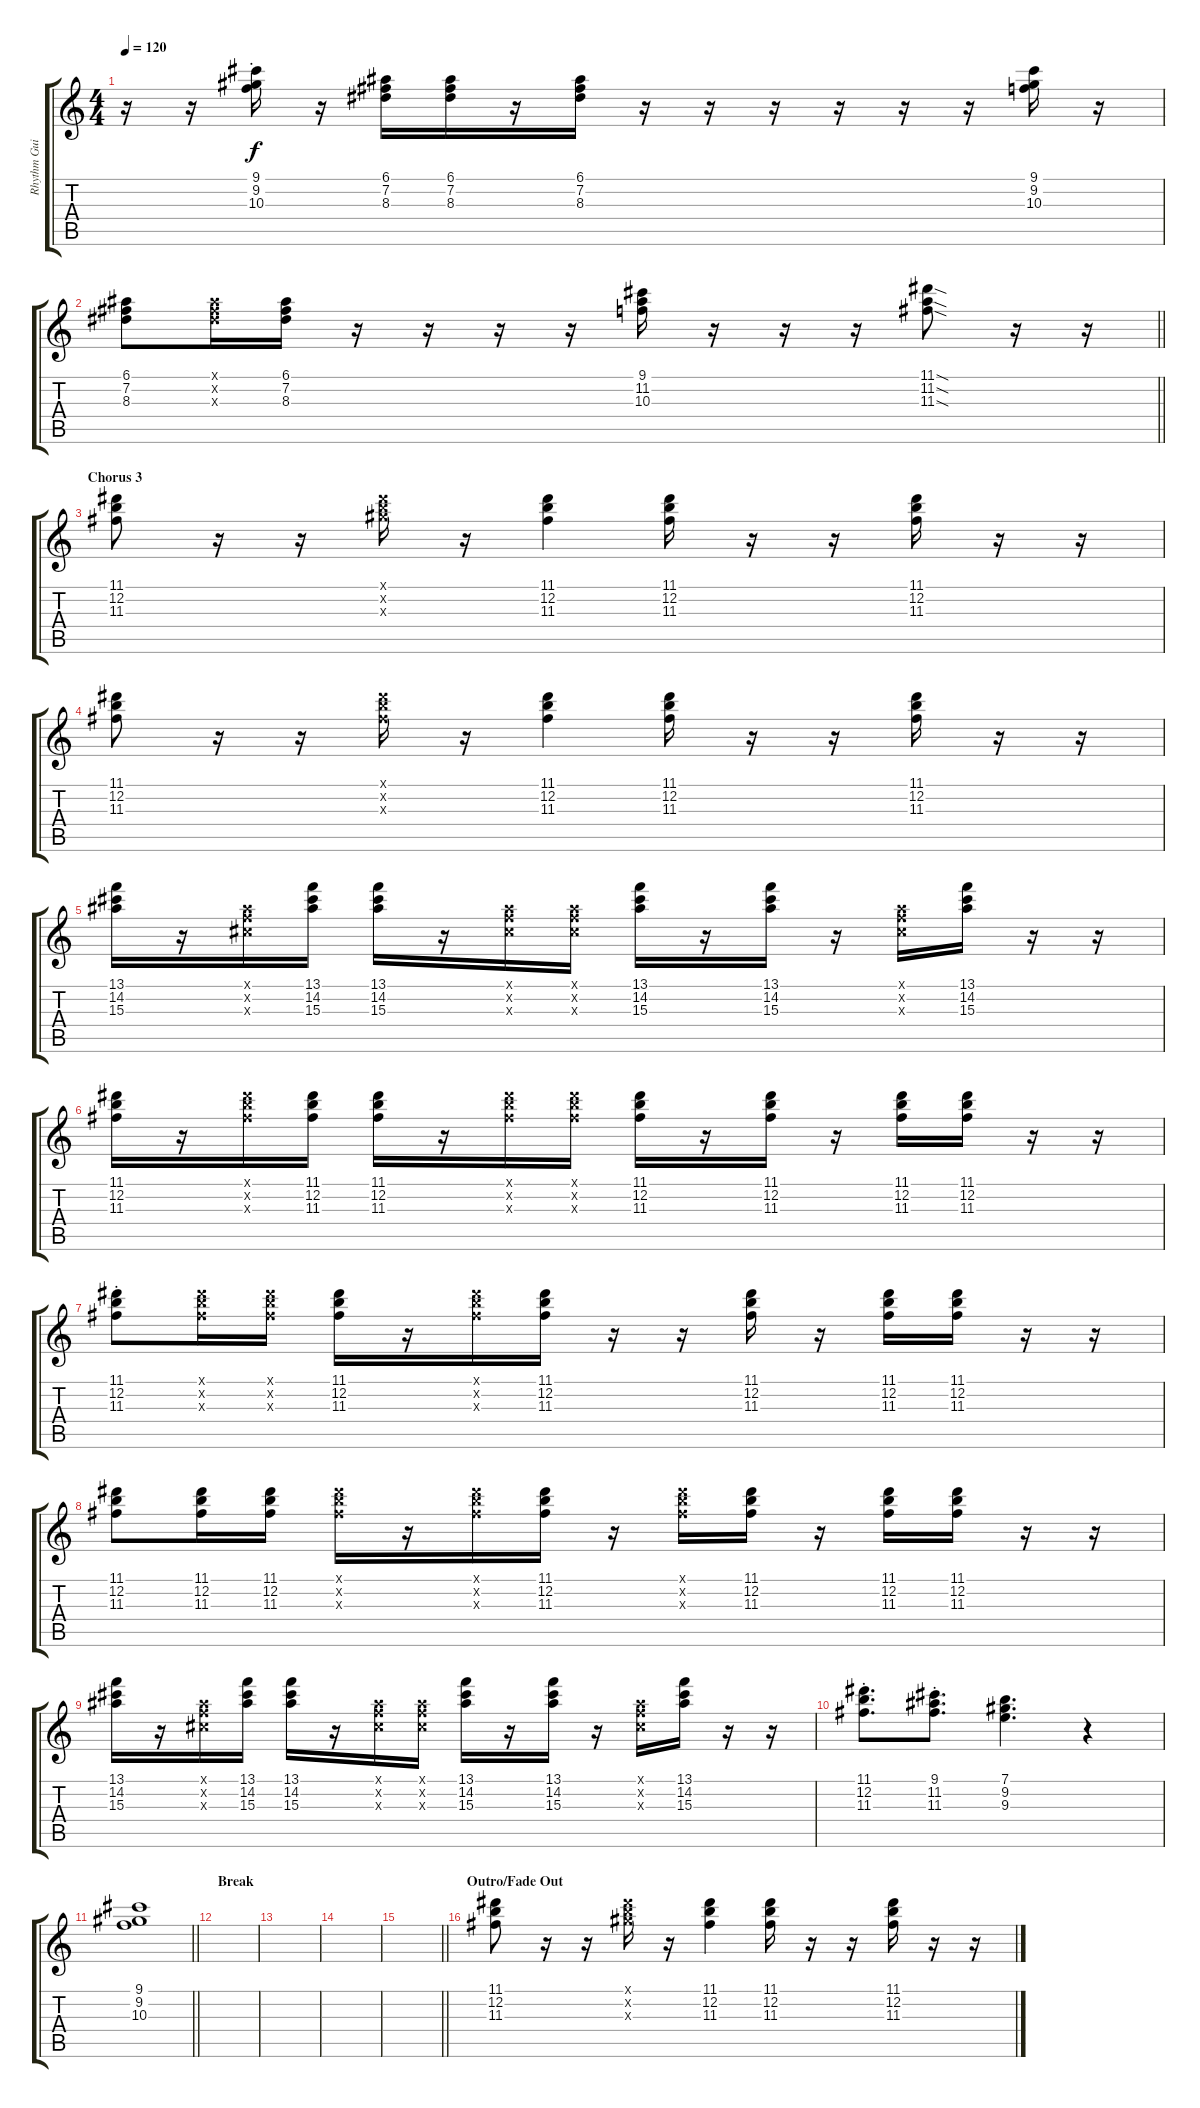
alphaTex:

\track ("Rhythm Guitar" "Rhythm Gui") {instrument acousticguitarsteel}
\staff {score tabs}
\tuning (E4 B3 G3 D3 A2 E2) {hide}
\ts (4 4)
\tempo 120
\clef g2
\ks c
r.16{dy f} r.16 (9.1{st} 9.2{st} 10.3{st}).16 r.16 (6.1 7.2 8.3).16 (6.1 7.2 8.3).16 r.16 (6.1 7.2 8.3).16 r.16 r.16 r.16 r.16 r.16 r.16 (9.1 9.2 10.3).16 r.16 |
\barLineRight lightlight
(6.1 7.2 8.3).8 (6.1{x} 7.2{x} 8.3{x}).16 (6.1 7.2 8.3).16 r.16 r.16 r.16 r.16 (9.1 11.2 10.3).16 r.16 r.16 r.16 (11.1{sod} 11.2{sod} 11.3{sod}).8 r.16 r.16 |
\section ("" "Chorus 3")
(11.1 12.2 11.3).8 r.16 r.16 (11.1{x} 12.2{x} 13.3{x}).16 r.16 (11.1 12.2 11.3).4 (11.1 12.2 11.3).16 r.16 r.16 (11.1 12.2 11.3).16 r.16 r.16 |
(11.1 12.2 11.3).8 r.16 r.16 (11.1{x} 12.2{x} 11.3{x}).16 r.16 (11.1 12.2 11.3).4 (11.1 12.2 11.3).16 r.16 r.16 (11.1 12.2 11.3).16 r.16 r.16 |
(13.1 14.2 15.3).16 r.16 (6.1{x} 6.2{x} 6.3{x}).16 (13.1 14.2 15.3).16 (13.1 14.2 15.3).16 r.16 (6.1{x} 6.2{x} 6.3{x}).16 (6.1{x} 6.2{x} 6.3{x}).16 (13.1 14.2 15.3).16 r.16 (13.1 14.2 15.3).16 r.16 (6.1{x} 6.2{x} 6.3{x}).16 (13.1 14.2 15.3).16 r.16 r.16 |
(11.1 12.2 11.3).16 r.16 (11.1{x} 12.2{x} 11.3{x}).16 (11.1 12.2 11.3).16 (11.1 12.2 11.3).16 r.16 (11.1{x} 12.2{x} 11.3{x}).16 (11.1{x} 12.2{x} 11.3{x}).16 (11.1 12.2 11.3).16 r.16 (11.1 12.2 11.3).16 r.16 (11.1 12.2 11.3).16 (11.1 12.2 11.3).16 r.16 r.16 |
(11.1{st} 12.2{st} 11.3{st}).8 (11.1{x} 12.2{x} 11.3{x}).16 (11.1{x} 12.2{x} 11.3{x}).16 (11.1 12.2 11.3).16 r.16 (11.1{x} 12.2{x} 11.3{x}).16 (11.1 12.2 11.3).16 r.16 r.16 (11.1 12.2 11.3).16 r.16 (11.1 12.2 11.3).16 (11.1 12.2 11.3).16 r.16 r.16 |
(11.1 12.2 11.3).8 (11.1 12.2 11.3).16 (11.1 12.2 11.3).16 (11.1{x} 12.2{x} 11.3{x}).16 r.16 (11.1{x} 12.2{x} 11.3{x}).16 (11.1 12.2 11.3).16 r.16 (11.1{x} 12.2{x} 11.3{x}).16 (11.1 12.2 11.3).16 r.16 (11.1 12.2 11.3).16 (11.1 12.2 11.3).16 r.16 r.16 |
(13.1 14.2 15.3).16 r.16 (6.1{x} 6.2{x} 6.3{x}).16 (13.1 14.2 15.3).16 (13.1 14.2 15.3).16 r.16 (6.1{x} 6.2{x} 6.3{x}).16 (6.1{x} 6.2{x} 6.3{x}).16 (13.1 14.2 15.3).16 r.16 (13.1 14.2 15.3).16 r.16 (6.1{x} 6.2{x} 6.3{x}).16 (13.1 14.2 15.3).16 r.16 r.16 |
(11.1{st} 12.2{st} 11.3{st}).8{d} (9.1{st} 11.2{st} 11.3{st}).8{d} (7.1 9.2 9.3).4{d} r.4 |
\barLineRight lightlight
(9.1 9.2 10.3).1 |
\section ("" "Break")
|
|
|
\barLineRight lightlight
|
\section ("" "Outro/Fade Out")
(11.1 12.2 11.3).8 r.16 r.16 (11.1{x} 12.2{x} 13.3{x}).16 r.16 (11.1 12.2 11.3).4 (11.1 12.2 11.3).16 r.16 r.16 (11.1 12.2 11.3).16 r.16 r.16
